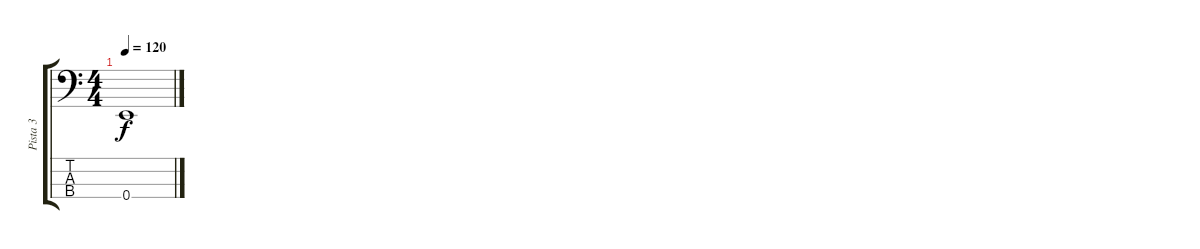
\track ("Pista 3" "Pista 3") {instrument contrabass}
\staff {score tabs}
\tuning (G2 D2 A1 E1) {hide}
\ts (4 4)
\tempo 120
\clef f4
\ks c
0.4.1{dy f}
